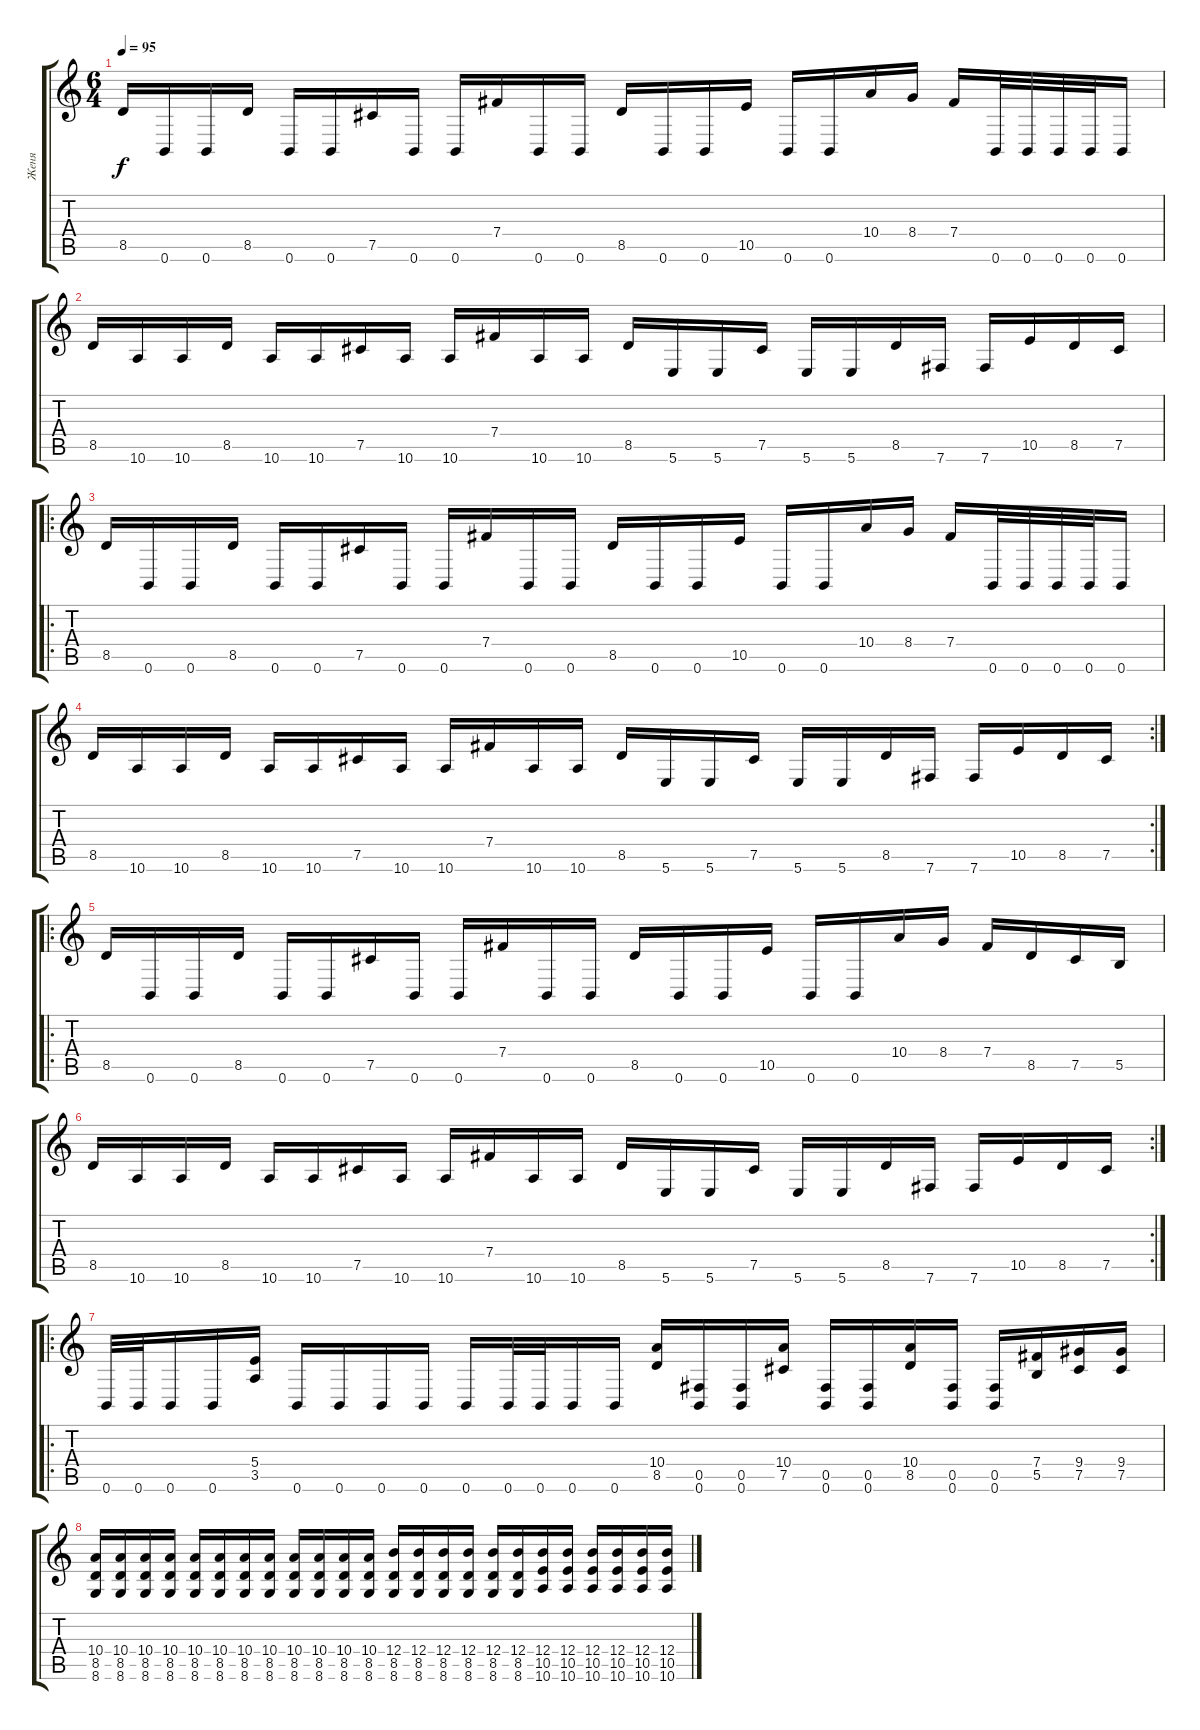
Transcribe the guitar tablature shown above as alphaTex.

\track ("Женя" "Женя") {instrument distortionguitar}
\staff {score tabs}
\tuning (Db4 Ab3 E3 B2 Gb2 B1) {hide}
\ts (6 4)
\tempo 95
\clef g2
\ks c
8.5.16{dy f instrument distortionguitar} 0.6.16 0.6.16 8.5.16 0.6.16 0.6.16 7.5.16 0.6.16 0.6.16 7.4.16 0.6.16 0.6.16 8.5.16 0.6.16 0.6.16 10.5.16 0.6.16 0.6.16 10.4.16 8.4.16 7.4.16 0.6.32 0.6.32 0.6.32 0.6.32 0.6.16 |
8.5.16 10.6.16 10.6.16 8.5.16 10.6.16 10.6.16 7.5.16 10.6.16 10.6.16 7.4.16 10.6.16 10.6.16 8.5.16 5.6.16 5.6.16 7.5.16 5.6.16 5.6.16 8.5.16 7.6.16 7.6.16 10.5.16 8.5.16 7.5.16 |
\ro
8.5.16 0.6.16 0.6.16 8.5.16 0.6.16 0.6.16 7.5.16 0.6.16 0.6.16 7.4.16 0.6.16 0.6.16 8.5.16 0.6.16 0.6.16 10.5.16 0.6.16 0.6.16 10.4.16 8.4.16 7.4.16 0.6.32 0.6.32 0.6.32 0.6.32 0.6.16 |
\rc 2
8.5.16 10.6.16 10.6.16 8.5.16 10.6.16 10.6.16 7.5.16 10.6.16 10.6.16 7.4.16 10.6.16 10.6.16 8.5.16 5.6.16 5.6.16 7.5.16 5.6.16 5.6.16 8.5.16 7.6.16 7.6.16 10.5.16 8.5.16 7.5.16 |
\ro
8.5.16 0.6.16 0.6.16 8.5.16 0.6.16 0.6.16 7.5.16 0.6.16 0.6.16 7.4.16 0.6.16 0.6.16 8.5.16 0.6.16 0.6.16 10.5.16 0.6.16 0.6.16 10.4.16 8.4.16 7.4.16 8.5.16 7.5.16 5.5.16 |
\rc 2
8.5.16 10.6.16 10.6.16 8.5.16 10.6.16 10.6.16 7.5.16 10.6.16 10.6.16 7.4.16 10.6.16 10.6.16 8.5.16 5.6.16 5.6.16 7.5.16 5.6.16 5.6.16 8.5.16 7.6.16 7.6.16 10.5.16 8.5.16 7.5.16 |
\ro
0.6.32 0.6.32 0.6.16 0.6.16 (5.4 3.5).16 0.6.16 0.6.16 0.6.16 0.6.16 0.6.16 0.6.32 0.6.32 0.6.16 0.6.16 (10.4 8.5).16 (0.5 0.6).16 (0.5 0.6).16 (10.4 7.5).16 (0.5 0.6).16 (0.5 0.6).16 (10.4 8.5).16 (0.5 0.6).16 (0.5 0.6).16 (7.4 5.5).16 (9.4 7.5).16 (9.4 7.5).16 |
(10.4 8.5 8.6).16 (10.4 8.5 8.6).16 (10.4 8.5 8.6).16 (10.4 8.5 8.6).16 (10.4 8.5 8.6).16 (10.4 8.5 8.6).16 (10.4 8.5 8.6).16 (10.4 8.5 8.6).16 (10.4 8.5 8.6).16 (10.4 8.5 8.6).16 (10.4 8.5 8.6).16 (10.4 8.5 8.6).16 (12.4 8.5 8.6).16 (12.4 8.5 8.6).16 (12.4 8.5 8.6).16 (12.4 8.5 8.6).16 (12.4 8.5 8.6).16 (12.4 8.5 8.6).16 (12.4 10.5 10.6).16 (12.4 10.5 10.6).16 (12.4 10.5 10.6).16 (12.4 10.5 10.6).16 (12.4 10.5 10.6).16 (12.4 10.5 10.6).16
